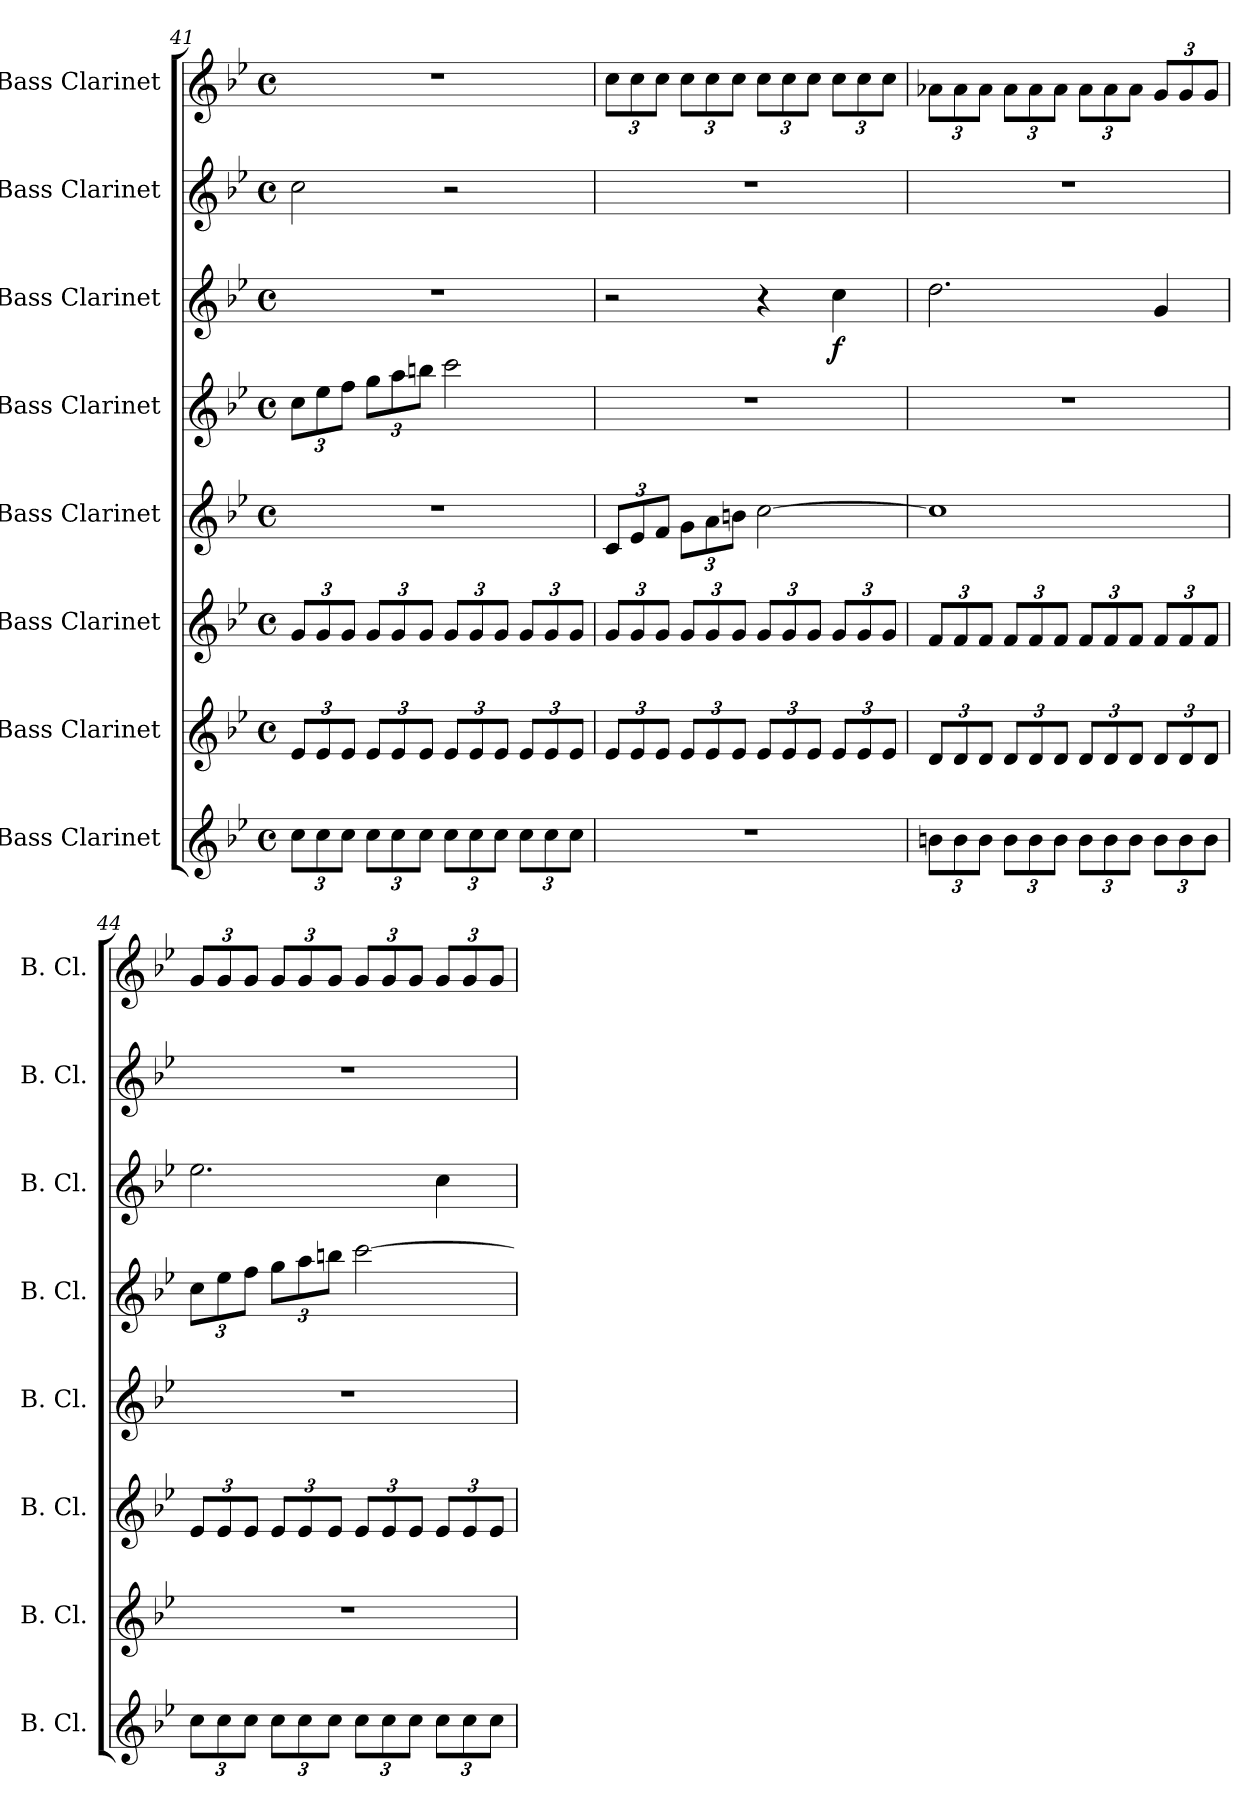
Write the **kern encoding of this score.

**kern	**kern	**kern	**kern	**kern	**kern	**dynam	**kern	**kern
*part8	*part7	*part6	*part5	*part4	*part3	*part3	*part2	*part1
*staff8	*staff7	*staff6	*staff5	*staff4	*staff3	*staff3	*staff2	*staff1
*I"Bass Clarinet	*I"Bass Clarinet	*I"Bass Clarinet	*I"Bass Clarinet	*I"Bass Clarinet	*I"Bass Clarinet	*	*I"Bass Clarinet	*I"Bass Clarinet
*I'B. Cl.	*I'B. Cl.	*I'B. Cl.	*I'B. Cl.	*I'B. Cl.	*I'B. Cl.	*	*I'B. Cl.	*I'B. Cl.
*clefG2	*clefG2	*clefG2	*clefG2	*clefG2	*clefG2	*	*clefG2	*clefG2
*ITrd8c14	*ITrd8c14	*ITrd8c14	*ITrd8c14	*ITrd8c14	*ITrd8c14	*	*ITrd8c14	*ITrd8c14
*k[b-e-]	*k[b-e-]	*k[b-e-]	*k[b-e-]	*k[b-e-]	*k[b-e-]	*	*k[b-e-]	*k[b-e-]
*M4/4	*M4/4	*M4/4	*M4/4	*M4/4	*M4/4	*	*M4/4	*M4/4
*met(c)	*met(c)	*met(c)	*met(c)	*met(c)	*met(c)	*	*met(c)	*met(c)
*Xbrackettup	*Xbrackettup	*Xbrackettup	*	*Xbrackettup	*	*	*	*
=41	=41	=41	=41	=41	=41	=41	=41	=41
12c\L	12E-/L	12G/L	1r	12c\L	1r	.	2c\	1r
12c\	12E-/	12G/	.	12e-\	.	.	.	.
12c\J	12E-/J	12G/J	.	12f\J	.	.	.	.
12c\L	12E-/L	12G/L	.	12g\L	.	.	.	.
12c\	12E-/	12G/	.	12a\	.	.	.	.
12c\J	12E-/J	12G/J	.	12bn\J	.	.	.	.
12c\L	12E-/L	12G/L	.	2cc\	.	.	2r	.
12c\	12E-/	12G/	.	.	.	.	.	.
12c\J	12E-/J	12G/J	.	.	.	.	.	.
12c\L	12E-/L	12G/L	.	.	.	.	.	.
12c\	12E-/	12G/	.	.	.	.	.	.
12c\J	12E-/J	12G/J	.	.	.	.	.	.
!!LO:PB:g=z
=42	=42	=42	=42	=42	=42	=42	=42	=42
*	*	*	*Xbrackettup	*	*	*	*	*Xbrackettup
1r	12E-/L	12G/L	12C/L	1r	2r	.	1r	12c\L
.	12E-/	12G/	12E-/	.	.	.	.	12c\
.	12E-/J	12G/J	12F/J	.	.	.	.	12c\J
.	12E-/L	12G/L	12G\L	.	.	.	.	12c\L
.	12E-/	12G/	12A\	.	.	.	.	12c\
.	12E-/J	12G/J	12Bn\J	.	.	.	.	12c\J
.	12E-/L	12G/L	[2c\	.	4r	.	.	12c\L
.	12E-/	12G/	.	.	.	.	.	12c\
.	12E-/J	12G/J	.	.	.	.	.	12c\J
!	!	!	!	!	!	!LO:DY:b	!	!
.	12E-/L	12G/L	.	.	4c\	f	.	12c\L
.	12E-/	12G/	.	.	.	.	.	12c\
.	12E-/J	12G/J	.	.	.	.	.	12c\J
=43	=43	=43	=43	=43	=43	=43	=43	=43
12Bn\L	12D/L	12F/L	1c]	1r	2.d\	.	1r	12A-X\L
12B\	12D/	12F/	.	.	.	.	.	12A-\
12B\J	12D/J	12F/J	.	.	.	.	.	12A-\J
12B\L	12D/L	12F/L	.	.	.	.	.	12A-\L
12B\	12D/	12F/	.	.	.	.	.	12A-\
12B\J	12D/J	12F/J	.	.	.	.	.	12A-\J
12B\L	12D/L	12F/L	.	.	.	.	.	12A-\L
12B\	12D/	12F/	.	.	.	.	.	12A-\
12B\J	12D/J	12F/J	.	.	.	.	.	12A-\J
12B\L	12D/L	12F/L	.	.	4G/	.	.	12G/L
12B\	12D/	12F/	.	.	.	.	.	12G/
12B\J	12D/J	12F/J	.	.	.	.	.	12G/J
=44	=44	=44	=44	=44	=44	=44	=44	=44
12c\L	1r	12E-/L	1r	12c\L	2.e-\	.	1r	12G/L
12c\	.	12E-/	.	12e-\	.	.	.	12G/
12c\J	.	12E-/J	.	12f\J	.	.	.	12G/J
12c\L	.	12E-/L	.	12g\L	.	.	.	12G/L
12c\	.	12E-/	.	12a\	.	.	.	12G/
12c\J	.	12E-/J	.	12bn\J	.	.	.	12G/J
12c\L	.	12E-/L	.	[2cc\	.	.	.	12G/L
12c\	.	12E-/	.	.	.	.	.	12G/
12c\J	.	12E-/J	.	.	.	.	.	12G/J
12c\L	.	12E-/L	.	.	4c\	.	.	12G/L
12c\	.	12E-/	.	.	.	.	.	12G/
12c\J	.	12E-/J	.	.	.	.	.	12G/J
=	=	=	=	=	=	=	=	=
*-	*-	*-	*-	*-	*-	*-	*-	*-
